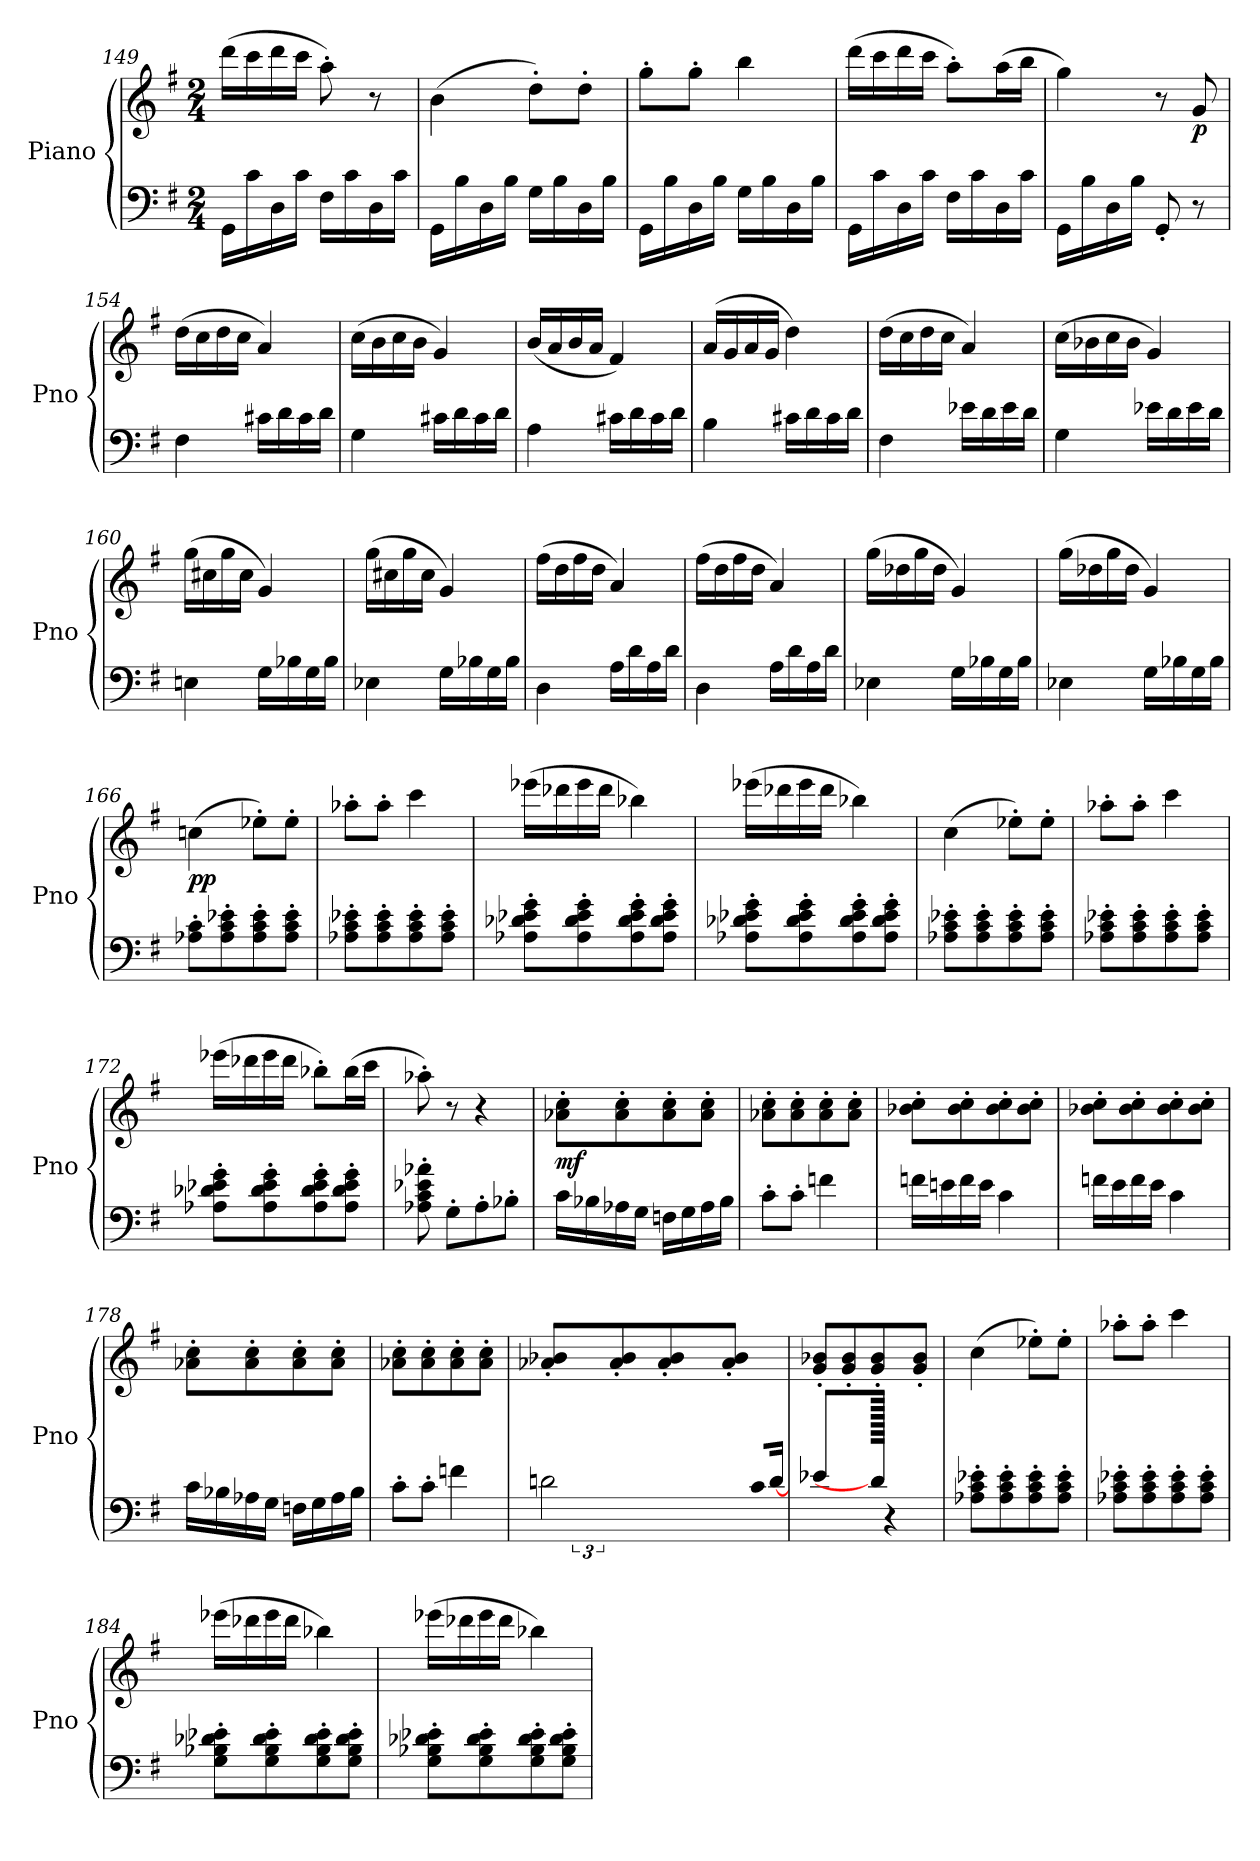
**kern	**kern	**dynam
*part1	*part1	*part1
*staff2	*staff1	*staff1/2
*I"Piano	*	*
*I'Pno	*	*
*clefF4	*clefG2	*
*k[f#]	*k[f#]	*
*M2/4	*M2/4	*
=149	=149	=149
16GG\LL	(>16ddd\LL	.
16c\	16ccc\	.
16D\	16ddd\	.
16c\JJ	16ccc\JJ	.
16F#\LL	8aa'\)	.
16c\	.	.
16D\	8r	.
16c\JJ	.	.
=150	=150	=150
16GG\LL	(>4b\	.
16B\	.	.
16D\	.	.
16B\JJ	.	.
16G\LL	8dd'\L)	.
16B\	.	.
16D\	8dd'\J	.
16B\JJ	.	.
!!LO:PB:g=z
=151	=151	=151
16GG\LL	8gg'\L	.
16B\	.	.
16D\	8gg'\J	.
16B\JJ	.	.
16G\LL	4bb\	.
16B\	.	.
16D\	.	.
16B\JJ	.	.
!!LO:LB:g=z
=152	=152	=152
16GG\LL	(>16ddd\LL	.
16c\	16ccc\	.
16D\	16ddd\	.
16c\JJ	16ccc\JJ	.
16F#\LL	8aa'\L)	.
16c\	.	.
16D\	(>16aa\L	.
16c\JJ	16bb\JJ	.
=153	=153	=153
16GG\LL	4gg\)	.
16B\	.	.
16D\	.	.
16B\JJ	.	.
8GG'/	8r	.
!	!	!LO:DY:b
8r	8g/	p
=154	=154	=154
!	!	!LO:DY:b
4F#\	(>16dd\LL	other-dynamics
.	16cc\	.
.	16dd\	.
.	16cc\JJ	.
16c#X\LL	4a/)	.
16d\	.	.
16c#\	.	.
16d\JJ	.	.
=155	=155	=155
4G\	(>16cc\LL	.
.	16b\	.
.	16cc\	.
.	16b\JJ	.
16c#X\LL	4g/)	.
16d\	.	.
16c#\	.	.
16d\JJ	.	.
=156	=156	=156
4A\	(<16b/LL	.
.	16a/	.
.	16b/	.
.	16a/JJ	.
16c#X\LL	4f#/)	.
16d\	.	.
16c#\	.	.
16d\JJ	.	.
!!LO:LB:g=z
=157	=157	=157
4B\	(>16a/LL	.
.	16g/	.
.	16a/	.
.	16g/JJ	.
16c#X\LL	4dd\)	.
16d\	.	.
16c#\	.	.
16d\JJ	.	.
!!LO:LB:g=z
=158	=158	=158
4F#\	(>16dd\LL	.
.	16cc\	.
.	16dd\	.
.	16cc\JJ	.
!	!	!LO:DY:b
16e-X\LL	4a/)	other-dynamics
16d\	.	.
16e-\	.	.
16d\JJ	.	.
=159	=159	=159
4G\	(>16cc\LL	.
.	16b-X\	.
.	16cc\	.
.	16b-\JJ	.
16e-X\LL	4g/)	.
16d\	.	.
16e-\	.	.
16d\JJ	.	.
=160	=160	=160
4En\	(>16gg\LL	.
.	16cc#X\	.
.	16gg\	.
.	16cc#\JJ	.
16G\LL	4g/)	.
16B-X\	.	.
16G\	.	.
16B-\JJ	.	.
=161	=161	=161
4E-X\	(>16gg\LL	.
.	16cc#X\	.
.	16gg\	.
.	16cc#\JJ	.
16G\LL	4g/)	.
16B-X\	.	.
16G\	.	.
16B-\JJ	.	.
=162	=162	=162
4D\	(>16ff#\LL	.
.	16dd\	.
.	16ff#\	.
.	16dd\JJ	.
!	!	!LO:DY:b
16A\LL	4a/)	other-dynamics
16d\	.	.
16A\	.	.
16d\JJ	.	.
!!LO:LB:g=z
=163	=163	=163
4D\	(>16ff#\LL	.
.	16dd\	.
.	16ff#\	.
.	16dd\JJ	.
16A\LL	4a/)	.
16d\	.	.
16A\	.	.
16d\JJ	.	.
=164	=164	=164
4E-X\	(>16gg\LL	.
.	16dd-X\	.
.	16gg\	.
.	16dd-\JJ	.
16G\LL	4g/)	.
16B-X\	.	.
16G\	.	.
16B-\JJ	.	.
=165	=165	=165
4E-X\	(>16gg\LL	.
.	16dd-X\	.
.	16gg\	.
.	16dd-\JJ	.
16G\LL	4g/)	.
16B-X\	.	.
16G\	.	.
16B-\JJ	.	.
=166	=166	=166
!	!	!LO:DY:b
8A-X\' 8c\'L	(>4ccn\	pp
8A-\' 8c\' 8e-X\'	.	.
8A-\' 8c\' 8e-\'	8ee-X'\L)	.
8A-\' 8c\' 8e-\'J	8ee-'\J	.
=167	=167	=167
8A-X\' 8c\' 8e-X\'L	8aa-X'\L	.
8A-\' 8c\' 8e-\'	8aa-'\J	.
8A-\' 8c\' 8e-\'	4ccc\	.
8A-\' 8c\' 8e-\'J	.	.
!!LO:PB:g=z
=168	=168	=168
8A-X\' 8d-X\' 8e-X\' 8g\'L	(>16eee-X\LL	.
.	16ddd-X\	.
8A-\' 8d-\' 8e-\' 8g\'	16eee-\	.
.	16ddd-\JJ	.
8A-\' 8d-\' 8e-\' 8g\'	4bb-X\)	.
8A-\' 8d-\' 8e-\' 8g\'J	.	.
!!LO:LB:g=z
=169	=169	=169
8A-X\' 8d-X\' 8e-X\' 8g\'L	(>16eee-X\LL	.
.	16ddd-X\	.
8A-\' 8d-\' 8e-\' 8g\'	16eee-\	.
.	16ddd-\JJ	.
8A-\' 8d-\' 8e-\' 8g\'	4bb-X\)	.
8A-\' 8d-\' 8e-\' 8g\'J	.	.
=170	=170	=170
8A-X\' 8c\' 8e-X\'L	(>4cc\	.
8A-\' 8c\' 8e-\'	.	.
8A-\' 8c\' 8e-\'	8ee-X'\L)	.
8A-\' 8c\' 8e-\'J	8ee-'\J	.
=171	=171	=171
8A-X\' 8c\' 8e-X\'L	8aa-X'\L	.
8A-\' 8c\' 8e-\'	8aa-'\J	.
8A-\' 8c\' 8e-\'	4ccc\	.
8A-\' 8c\' 8e-\'J	.	.
=172	=172	=172
8A-X\' 8d-X\' 8e-X\' 8g\'L	(>16eee-X\LL	.
.	16ddd-X\	.
8A-\' 8d-\' 8e-\' 8g\'	16eee-\	.
.	16ddd-\JJ	.
8A-\' 8d-\' 8e-\' 8g\'	8bb-X'\L)	.
8A-\' 8d-\' 8e-\' 8g\'J	(>16bb-\L	.
.	16ccc\JJ	.
=173	=173	=173
8A-X\' 8c\' 8e-X\' 8a-X\'	8aa-X'\)	.
8G'\L	8r	.
8A-'\	4r	.
8B-X'\J	.	.
!!LO:LB:g=z
=174	=174	=174
!	!	!LO:DY:b
16c\LL	8a-X\' 8cc\'L	mf
16B-X\	.	.
16A-X\	8a-\' 8cc\'	.
16G\JJ	.	.
16Fn\LL	8a-\' 8cc\'	.
16G\	.	.
16A-\	8a-\' 8cc\'J	.
16B-\JJ	.	.
=175	=175	=175
8c'\L	8a-X\' 8cc\'L	.
8c'\J	8a-\' 8cc\'	.
4fn\	8a-\' 8cc\'	.
.	8a-\' 8cc\'J	.
=176	=176	=176
16fn\LL	8b-X\' 8cc\'L	.
16en\	.	.
16f\	8b-\' 8cc\'	.
16e\JJ	.	.
4c\	8b-\' 8cc\'	.
.	8b-\' 8cc\'J	.
=177	=177	=177
16fn\LL	8b-X\' 8cc\'L	.
16e\	.	.
16f\	8b-\' 8cc\'	.
16e\JJ	.	.
4c\	8b-\' 8cc\'	.
.	8b-\' 8cc\'J	.
=178	=178	=178
16c\LL	8a-X\' 8cc\'L	.
16B-X\	.	.
16A-X\	8a-\' 8cc\'	.
16G\JJ	.	.
16Fn\LL	8a-\' 8cc\'	.
16G\	.	.
16A-\	8a-\' 8cc\'J	.
16B-\JJ	.	.
!!LO:LB:g=z
=179	=179	=179
8c'\L	8a-X\' 8cc\'L	.
8c'\J	8a-\' 8cc\'	.
4fn\	8a-\' 8cc\'	.
.	8a-\' 8cc\'J	.
=180	=180	=180
*^	*	*
2dn\	24ryy	8a-X/' 8b-X/'L	.
*	*Xtuplet	*	*
.	24e-Xyy	.	.
.	24dyy	.	.
.	24e-yy	8a-/' 8b-/'	.
.	24ryy	.	.
.	24e-yy	.	.
!	!LO:N:vis=16	!	!
.	640%23dyy	8a-/' 8b-/'	.
!	!LO:N:vis=16	!	!
.	640%23e-yy	.	.
!	!LO:N:vis=16	!	!
.	640%23dyy	.	.
!	!LO:N:vis=16	!	!
.	640%23e-yy	.	.
.	.	8a-/' 8b-/'J	.
!	!LO:N:vis=16	!	!
.	640%23dyy	.	.
!	!LO:N:vis=16	!	!
.	640%23c/LL	.	.
.	[320%11d/JJ	.	.
*v	*v	*	*
=181	=181	=181
4e-X\	8g/' 8b-X/'L	.
.	8g/' 8b-/'	.
640d/JJ]	8g/' 8b-/'	.
4r	.	.
.	8g/' 8b-/'J	.
.	640ryy	.
=182	=182	=182
!	!	!LO:DY:b
8A-X\' 8c\' 8e-X\'L	(>4cc\	other-dynamics
8A-\' 8c\' 8e-\'	.	.
8A-\' 8c\' 8e-\'	8ee-X'\L)	.
8A-\' 8c\' 8e-\'J	8ee-'\J	.
=183	=183	=183
8A-X\' 8c\' 8e-X\'L	8aa-X'\L	.
8A-\' 8c\' 8e-\'	8aa-'\J	.
8A-\' 8c\' 8e-\'	4ccc\	.
8A-\' 8c\' 8e-\'J	.	.
=184	=184	=184
8G\' 8B-X\' 8d-X\' 8e-X\'L	(>16eee-X\LL	.
.	16ddd-X\	.
8G\' 8B-\' 8d-\' 8e-\'	16eee-\	.
.	16ddd-\JJ	.
8G\' 8B-\' 8d-\' 8e-\'	4bb-X\)	.
8G\' 8B-\' 8d-\' 8e-\'J	.	.
!!LO:LB:g=z
=185	=185	=185
8G\' 8B-X\' 8d-X\' 8e-X\'L	(>16eee-X\LL	.
.	16ddd-X\	.
8G\' 8B-\' 8d-\' 8e-\'	16eee-\	.
.	16ddd-\JJ	.
8G\' 8B-\' 8d-\' 8e-\'	4bb-X\)	.
8G\' 8B-\' 8d-\' 8e-\'J	.	.
=	=	=
*-	*-	*-
